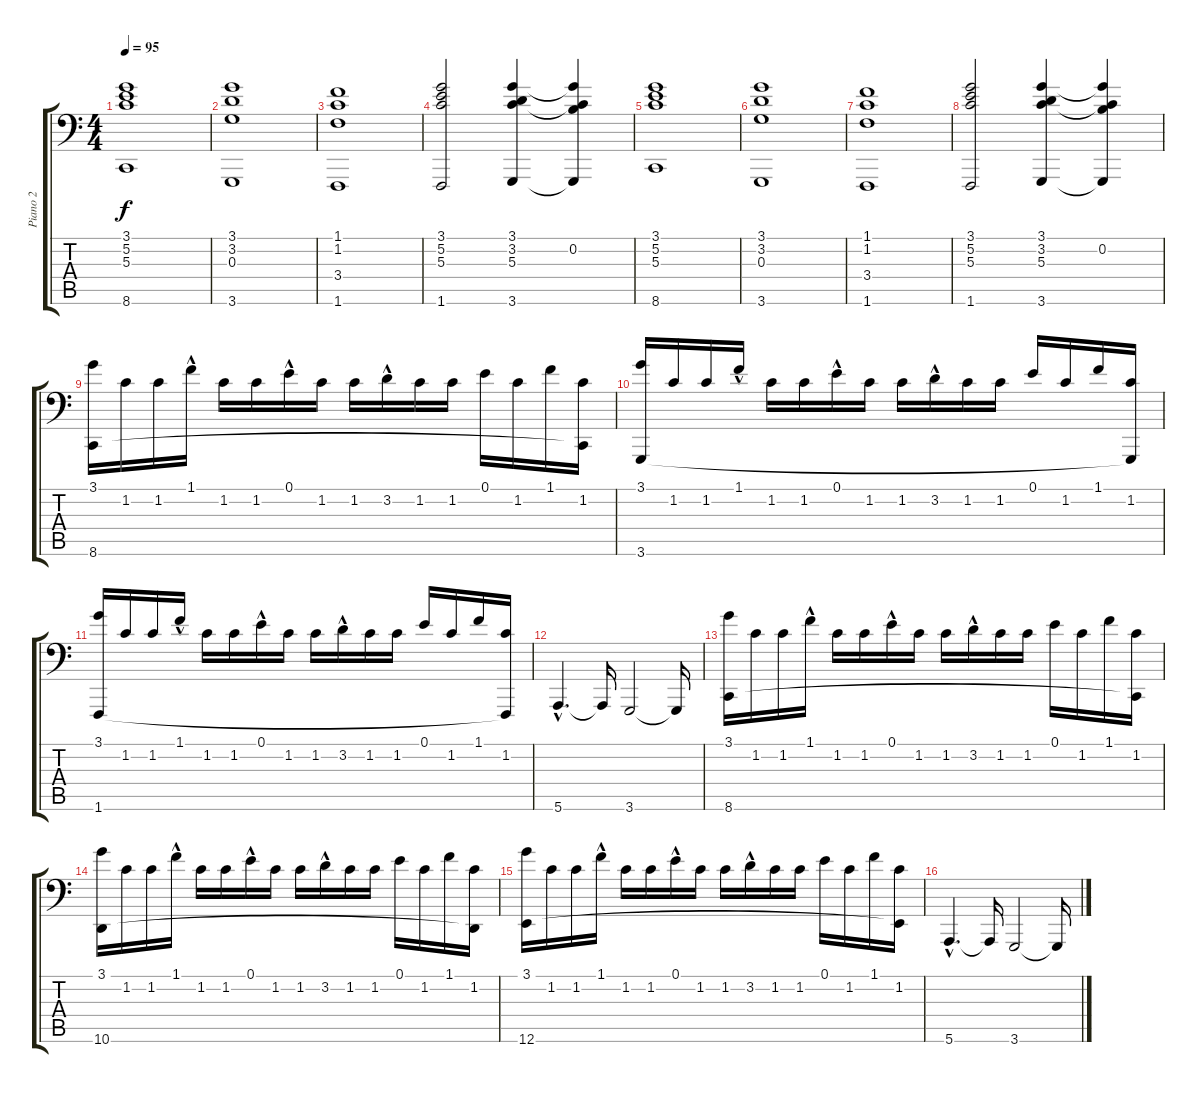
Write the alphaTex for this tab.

\track ("Piano 2" "Piano 2") {instrument electricgrandpiano}
\staff {score tabs}
\tuning (E4 B3 G3 D3 A2 E1) {hide}
\ts (4 4)
\tempo 95
\clef f4
\ks c
(3.1 5.2 5.3 8.6).1{dy f} |
(3.1 3.2 0.3 3.6).1 |
(1.1 1.2 3.4 1.6).1 |
(3.1 5.2 5.3 1.6).2 (3.1 3.2 5.3 3.6).4 (3.1{t} 0.2 5.3{t} 3.6{t}).4 |
(3.1 5.2 5.3 8.6).1 |
(3.1 3.2 0.3 3.6).1 |
(1.1 1.2 3.4 1.6).1 |
(3.1 5.2 5.3 1.6).2 (3.1 3.2 5.3 3.6).4 (3.1{t} 0.2 5.3{t} 3.6{t}).4 |
(3.1 8.6).16 1.2.16 1.2.16 1.1{hac}.16 1.2.16 1.2.16 0.1{hac}.16 1.2.16 1.2.16 3.2{hac}.16 1.2.16 1.2.16 0.1.16 1.2.16 1.1.16 (1.2 8.6{t}).16 |
(3.1 3.6).16 1.2.16 1.2.16 1.1{hac}.16 1.2.16 1.2.16 0.1{hac}.16 1.2.16 1.2.16 3.2{hac}.16 1.2.16 1.2.16 0.1.16 1.2.16 1.1.16 (1.2 3.6{t}).16 |
(3.1 1.6).16 1.2.16 1.2.16 1.1{hac}.16 1.2.16 1.2.16 0.1{hac}.16 1.2.16 1.2.16 3.2{hac}.16 1.2.16 1.2.16 0.1.16 1.2.16 1.1.16 (1.2 1.6{t}).16 |
5.6{hac}.4{d} 5.6{t}.16 3.6.2 3.6{t}.16 |
(3.1 8.6).16 1.2.16 1.2.16 1.1{hac}.16 1.2.16 1.2.16 0.1{hac}.16 1.2.16 1.2.16 3.2{hac}.16 1.2.16 1.2.16 0.1.16 1.2.16 1.1.16 (1.2 8.6{t}).16 |
(3.1 10.6).16 1.2.16 1.2.16 1.1{hac}.16 1.2.16 1.2.16 0.1{hac}.16 1.2.16 1.2.16 3.2{hac}.16 1.2.16 1.2.16 0.1.16 1.2.16 1.1.16 (1.2 10.6{t}).16 |
(3.1 12.6).16 1.2.16 1.2.16 1.1{hac}.16 1.2.16 1.2.16 0.1{hac}.16 1.2.16 1.2.16 3.2{hac}.16 1.2.16 1.2.16 0.1.16 1.2.16 1.1.16 (1.2 12.6{t}).16 |
5.6{hac}.4{d} 5.6{t}.16 3.6.2 3.6{t}.16
